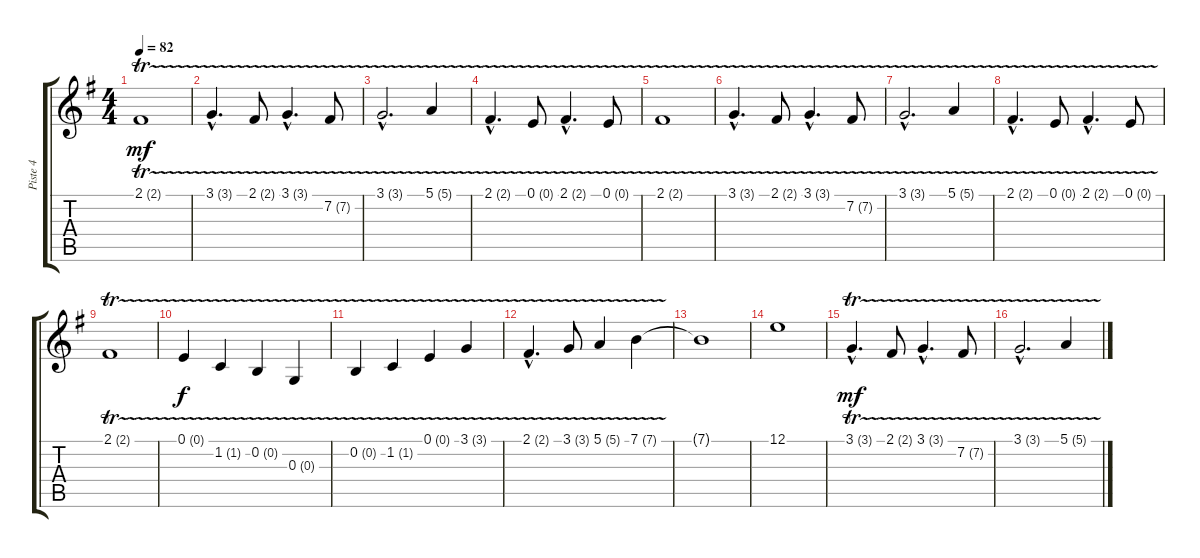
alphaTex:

\track ("Piste 4" "Piste 4") {instrument lead2sawtooth}
\staff {score tabs}
\tuning (E4 B3 G3 D3 A2 E2) {hide}
\ts (4 4)
\tempo 82
\clef g2
\ks g
2.1{tr (2 16)}.1{dy mf} |
3.1{tr (3 16) hac}.4{d} 2.1{tr (2 16)}.8 3.1{tr (3 16) hac}.4{d} 7.2{tr (7 16)}.8 |
3.1{tr (3 16) hac}.2{d} 5.1{tr (5 16)}.4 |
2.1{tr (2 16) hac}.4{d} 0.1{tr (0 16)}.8 2.1{tr (2 16) hac}.4{d} 0.1{tr (0 16)}.8 |
2.1{tr (2 16)}.1 |
3.1{tr (3 16) hac}.4{d} 2.1{tr (2 16)}.8 3.1{tr (3 16) hac}.4{d} 7.2{tr (7 16)}.8 |
3.1{tr (3 16) hac}.2{d} 5.1{tr (5 16)}.4 |
2.1{tr (2 16) hac}.4{d} 0.1{tr (0 16)}.8 2.1{tr (2 16) hac}.4{d} 0.1{tr (0 16)}.8 |
2.1{tr (2 16)}.1 |
0.1{tr (0 16)}.4{dy f} 1.2{tr (1 16)}.4 0.2{tr (0 16)}.4 0.3{tr (0 16)}.4 |
0.2{tr (0 16)}.4 1.2{tr (1 16)}.4 0.1{tr (0 16)}.4 3.1{tr (3 16)}.4 |
2.1{tr (2 16) hac}.4{d} 3.1{tr (3 16)}.8 5.1{tr (5 16)}.4 7.1{tr (7 16)}.4 |
7.1{t}.1 |
12.1.1 |
3.1{tr (3 16) hac}.4{d dy mf} 2.1{tr (2 16)}.8 3.1{tr (3 16) hac}.4{d} 7.2{tr (7 16)}.8 |
3.1{tr (3 16) hac}.2{d} 5.1{tr (5 16)}.4
